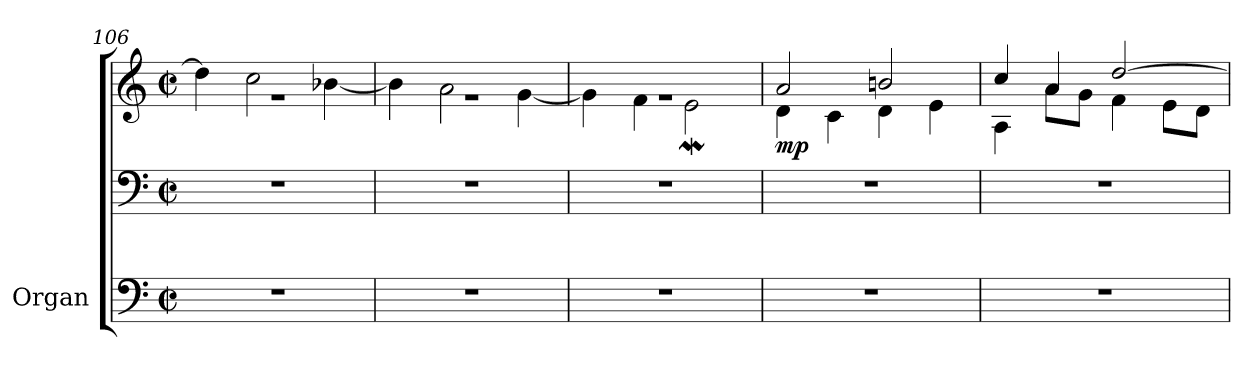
**kern	**kern	**kern	**dynam
*part1	*part1	*part1	*part1
*staff3	*staff2	*staff1	*staff1/2/3
*I"Organ	*	*	*
*clefF4	*clefF4	*clefG2	*
*k[]	*k[]	*k[]	*
*M2/2	*M2/2	*M2/2	*
*met(c|)	*met(c|)	*met(c|)	*
=106	=106	=106	=106
*	*	*^	*
1r	1r	1rg	4dd\]	.
.	.	.	2cc\	.
.	.	.	[4b-X\	.
=107	=107	=107	=107	=107
1r	1r	1rg	4b-\]	.
.	.	.	2a\	.
.	.	.	[4g\	.
=108	=108	=108	=108	=108
1r	1r	1rg	4g\]	.
.	.	.	4f\	.
.	.	.	2eW\	.
=109	=109	=109	=109	=109
!	!	!	!	!LO:DY:b
1r	1r	2a/	4d\	mp
.	.	.	4c\	.
.	.	2bn/	4d\	.
.	.	.	4e\	.
=110	=110	=110	=110	=110
1r	1r	4cc/	4A\	.
.	.	4a/	8a\L	.
.	.	.	8g\J	.
.	.	[2dd/	4f\	.
.	.	.	8e\L	.
.	.	.	8d\J	.
*	*	*v	*v	*
=	=	=	=
*-	*-	*-	*-
